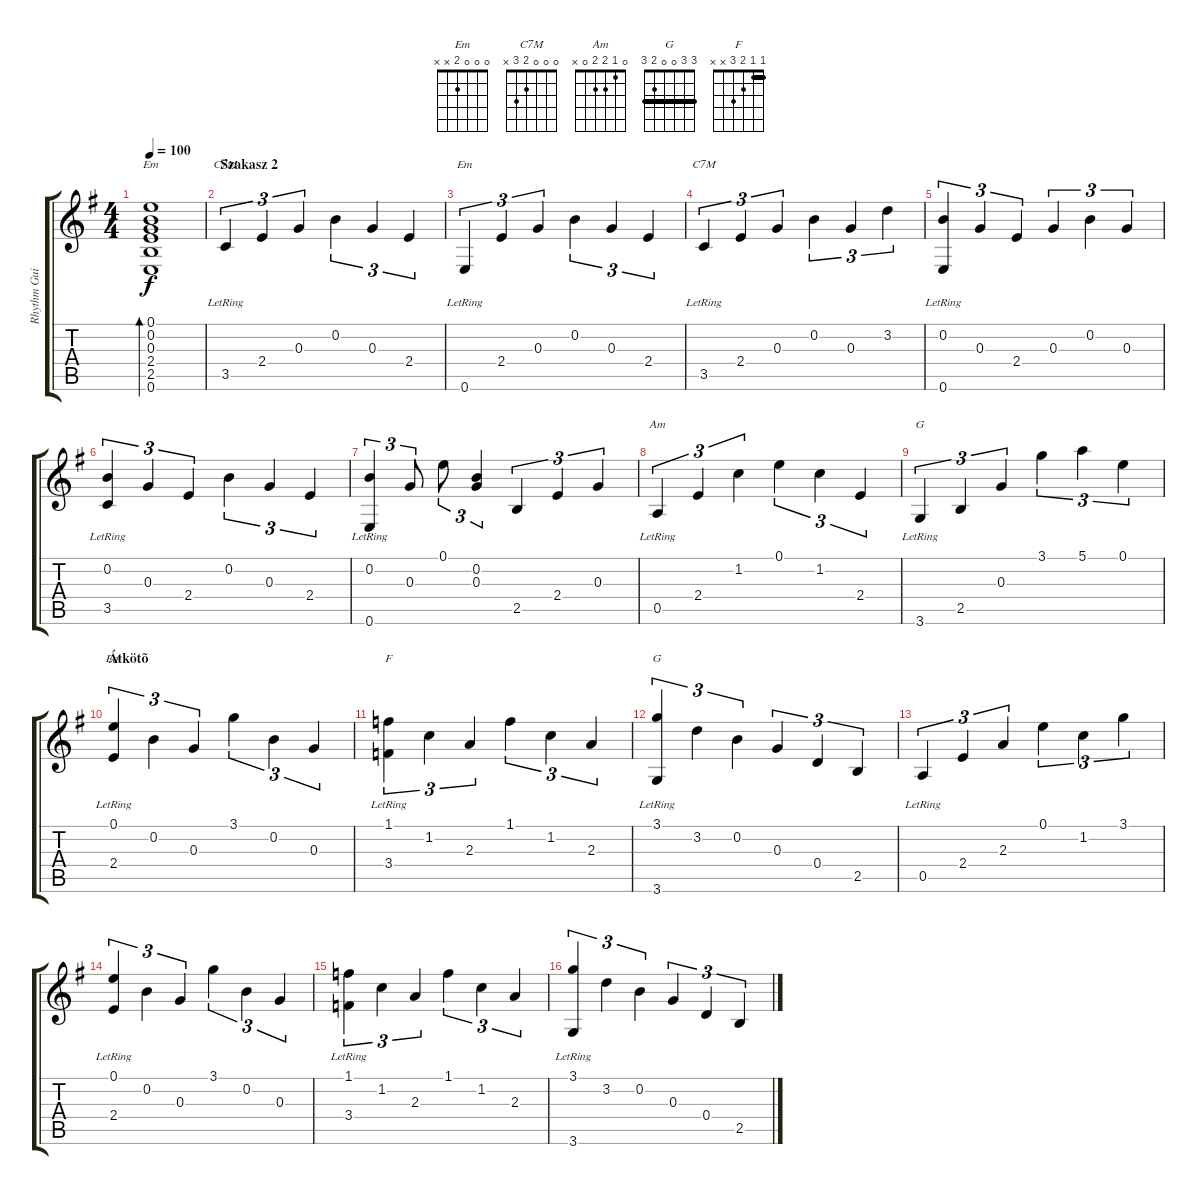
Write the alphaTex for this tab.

\track ("Rhythm Guitar" "Rhythm Gui") {instrument electricguitarjazz}
\staff {score tabs}
\tuning (E4 B3 G3 D3 A2 E2) {hide}
\chord ("Em" 0 0 0 2 2 0)
\chord ("C7M" x 0 0 2 3 x)
\chord ("Em" x 0 0 2 2 0)
\chord ("C7M" 0 0 0 2 3 x)
\chord ("Am" 0 1 2 2 0 x)
\chord ("G" 3 0 0 0 2 3)
\chord ("Em" 0 0 0 2 x x)
\chord ("F" 1 1 2 3 x x) {barre 1}
\chord ("G" 3 3 0 0 2 3) {barre 3}
\ts (4 4)
\tempo 100
\clef g2
\ks g
(0.1 0.2 0.3 2.4 2.5 0.6).1{bd 60 ch "Em" dy f} |
\section ("" "Szakasz 2")
3.5{lr}.4{tu (3 2) ch "C7M"} 2.4.4{tu (3 2)} 0.3.4{tu (3 2)} 0.2.4{tu (3 2)} 0.3.4{tu (3 2)} 2.4.4{tu (3 2)} |
0.6{lr}.4{tu (3 2) ch "Em"} 2.4.4{tu (3 2)} 0.3.4{tu (3 2)} 0.2.4{tu (3 2)} 0.3.4{tu (3 2)} 2.4.4{tu (3 2)} |
3.5{lr}.4{tu (3 2) ch "C7M"} 2.4.4{tu (3 2)} 0.3.4{tu (3 2)} 0.2.4{tu (3 2)} 0.3.4{tu (3 2)} 3.2.4{tu (3 2)} |
(0.2 0.6{lr}).4{tu (3 2)} 0.3.4{tu (3 2)} 2.4.4{tu (3 2)} 0.3.4{tu (3 2)} 0.2.4{tu (3 2)} 0.3.4{tu (3 2)} |
(0.2 3.5{lr}).4{tu (3 2)} 0.3.4{tu (3 2)} 2.4.4{tu (3 2)} 0.2.4{tu (3 2)} 0.3.4{tu (3 2)} 2.4.4{tu (3 2)} |
(0.2 0.6{lr}).4{tu (3 2)} 0.3.8{tu (3 2)} 0.1.8{tu (3 2)} (0.2 0.3).4{tu (3 2)} 2.5.4{tu (3 2)} 2.4.4{tu (3 2)} 0.3.4{tu (3 2)} |
0.5{lr}.4{tu (3 2) ch "Am"} 2.4.4{tu (3 2)} 1.2.4{tu (3 2)} 0.1.4{tu (3 2)} 1.2.4{tu (3 2)} 2.4.4{tu (3 2)} |
3.6{lr}.4{tu (3 2) ch "G"} 2.5.4{tu (3 2)} 0.3.4{tu (3 2)} 3.1.4{tu (3 2)} 5.1.4{tu (3 2)} 0.1.4{tu (3 2)} |
\section ("" "Átkötõ")
(0.1 2.4{lr}).4{tu (3 2) ch "Em"} 0.2.4{tu (3 2)} 0.3.4{tu (3 2)} 3.1.4{tu (3 2)} 0.2.4{tu (3 2)} 0.3.4{tu (3 2)} |
(1.1 3.4{lr}).4{tu (3 2) ch "F"} 1.2.4{tu (3 2)} 2.3.4{tu (3 2)} 1.1.4{tu (3 2)} 1.2.4{tu (3 2)} 2.3.4{tu (3 2)} |
(3.1 3.6{lr}).4{tu (3 2) ch "G"} 3.2.4{tu (3 2)} 0.2.4{tu (3 2)} 0.3.4{tu (3 2)} 0.4.4{tu (3 2)} 2.5.4{tu (3 2)} |
0.5{lr}.4{tu (3 2)} 2.4.4{tu (3 2)} 2.3.4{tu (3 2)} 0.1.4{tu (3 2)} 1.2.4{tu (3 2)} 3.1.4{tu (3 2)} |
(0.1 2.4{lr}).4{tu (3 2)} 0.2.4{tu (3 2)} 0.3.4{tu (3 2)} 3.1.4{tu (3 2)} 0.2.4{tu (3 2)} 0.3.4{tu (3 2)} |
(1.1 3.4{lr}).4{tu (3 2)} 1.2.4{tu (3 2)} 2.3.4{tu (3 2)} 1.1.4{tu (3 2)} 1.2.4{tu (3 2)} 2.3.4{tu (3 2)} |
(3.1 3.6{lr}).4{tu (3 2)} 3.2.4{tu (3 2)} 0.2.4{tu (3 2)} 0.3.4{tu (3 2)} 0.4.4{tu (3 2)} 2.5.4{tu (3 2)}
